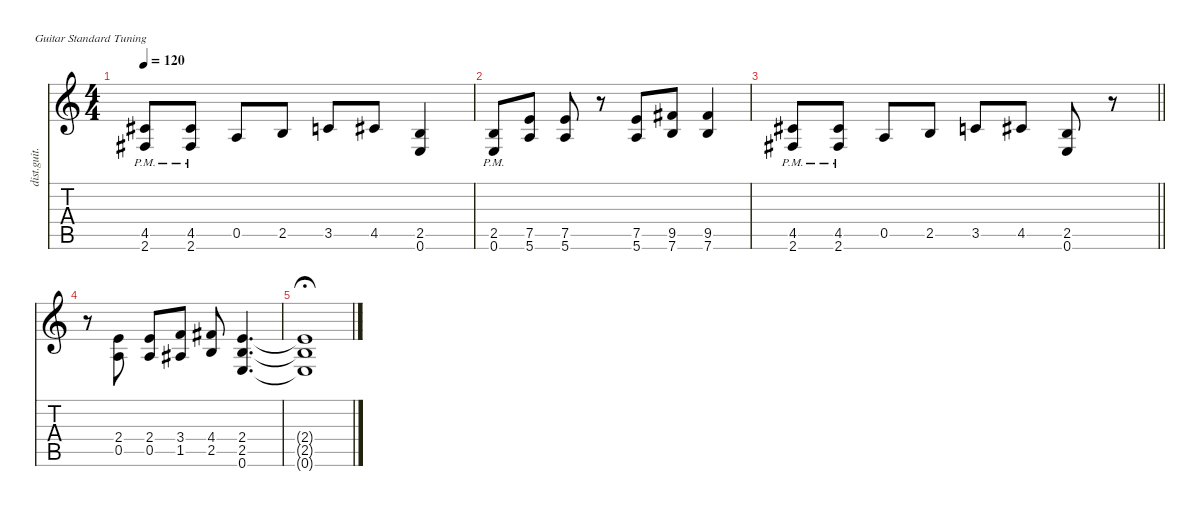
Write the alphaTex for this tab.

\defaultSystemsLayout 4
\hideDynamics
\bracketExtendMode nobrackets
\otherSystemsTrackNameOrientation horizontal
\track ("Guitar 2" "dist.guit.") {defaultSystemsLayout 8 instrument distortionguitar}
\staff {score tabs}
\tuning (E4 B3 G3 D3 A2 E2)
\ts (4 4)
\tempo 120
\clef g2
\ks c
(4.5{pm acc #} 2.6{pm acc #}).8{dy f beam Up} (4.5{pm acc #} 2.6{pm acc #}).8{beam Up} 0.5.8{beam Up} 2.5.8{beam Up} 3.5.8{beam Up} 4.5{acc #}.8{beam Up} (2.5 0.6).4{beam Up} |
(2.5{pm} 0.6{pm}).8{beam Up} (7.5 5.6).8{beam Up} (7.5 5.6).8{beam Up} r.8{beam Up} (7.5 5.6).8{beam Up} (9.5{acc #} 7.6).8{beam Up} (9.5{acc #} 7.6).4{beam Up} |
\barLineRight lightlight
(4.5{pm acc #} 2.6{pm acc #}).8{beam Up} (4.5{pm acc #} 2.6{pm acc #}).8{beam Up} 0.5.8{beam Up} 2.5.8{beam Up} 3.5.8{beam Up} 4.5{acc #}.8{beam Up} (2.5 0.6).8{beam Up} r.8{beam Up} |
r.8{beam Down} (2.4 0.5).8{beam Up} (2.4 0.5).8{beam Up} (3.4 1.5{acc #}).8{beam Up} (4.4{acc #} 2.5).8{beam Up} (2.4 2.5 0.6).4{d beam Up} |
(2.4{t} 2.5{t} 0.6{t}).1{fermata (medium 1) beam Up}
